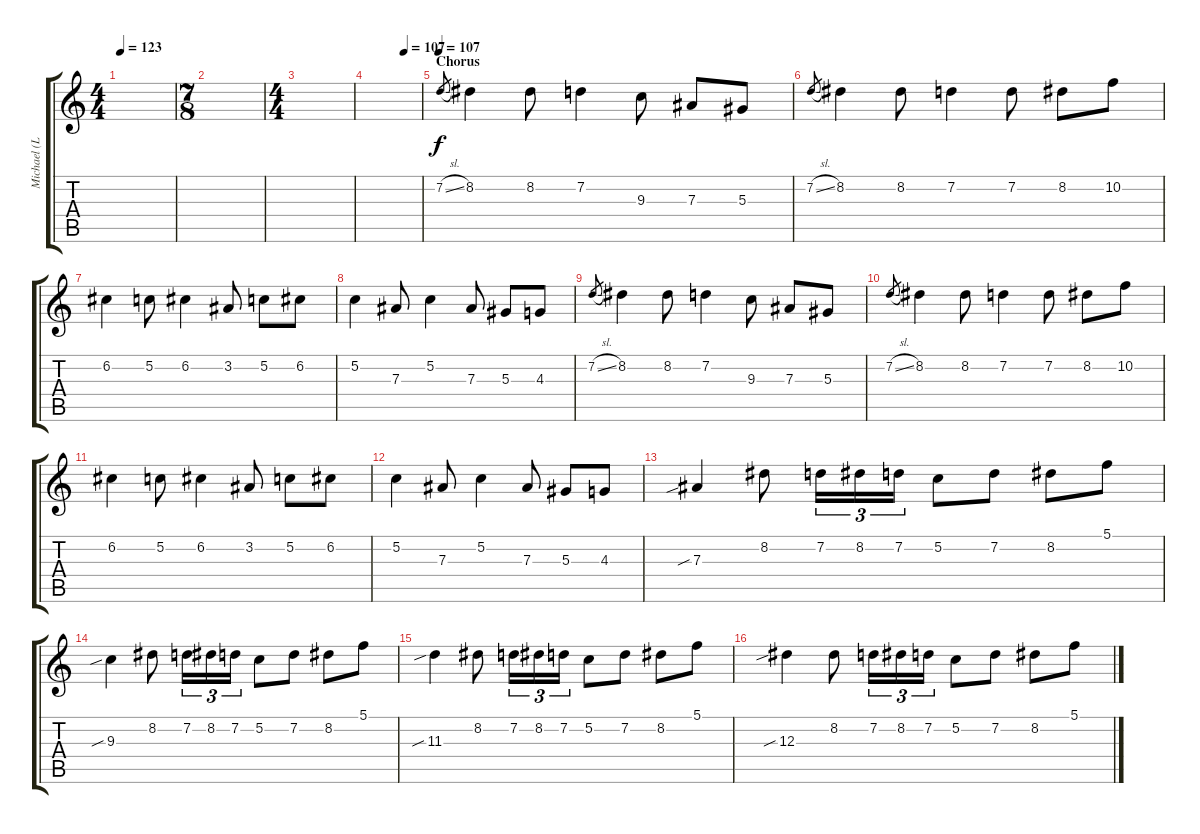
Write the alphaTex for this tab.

\track ("Michael (L)" "Michael (L") {instrument overdrivenguitar}
\staff {score tabs}
\tuning (C4 G3 Eb3 Bb2 F2 C2) {hide}
\ts (4 4)
\tempo 123
\clef g2
\ks c
|
\ts (7 8)
|
\ts (4 4)
|
\tempo (107 0.6875)
|
\section ("" "Chorus")
\tempo 107
7.2{sl}.8{gr} 8.2.4 8.2.8 7.2.4 9.3.8 7.3.8 5.3.8 |
7.2{sl}.8{gr} 8.2.4 8.2.8 7.2.4 7.2.8 8.2.8 10.2.8 |
6.2.4 5.2.8 6.2.4 3.2.8 5.2.8 6.2.8 |
5.2.4 7.3.8 5.2.4 7.3.8 5.3.8 4.3.8 |
7.2{sl}.8{gr} 8.2.4 8.2.8 7.2.4 9.3.8 7.3.8 5.3.8 |
7.2{sl}.8{gr} 8.2.4 8.2.8 7.2.4 7.2.8 8.2.8 10.2.8 |
6.2.4 5.2.8 6.2.4 3.2.8 5.2.8 6.2.8 |
5.2.4 7.3.8 5.2.4 7.3.8 5.3.8 4.3.8 |
7.3{sib}.4 8.2.8 7.2.16{tu (3 2)} 8.2.16{tu (3 2)} 7.2.16{tu (3 2)} 5.2.8 7.2.8 8.2.8 5.1.8 |
9.3{sib}.4 8.2.8 7.2.16{tu (3 2)} 8.2.16{tu (3 2)} 7.2.16{tu (3 2)} 5.2.8 7.2.8 8.2.8 5.1.8 |
11.3{sib}.4 8.2.8 7.2.16{tu (3 2)} 8.2.16{tu (3 2)} 7.2.16{tu (3 2)} 5.2.8 7.2.8 8.2.8 5.1.8 |
12.3{sib}.4 8.2.8 7.2.16{tu (3 2)} 8.2.16{tu (3 2)} 7.2.16{tu (3 2)} 5.2.8 7.2.8 8.2.8 5.1.8
